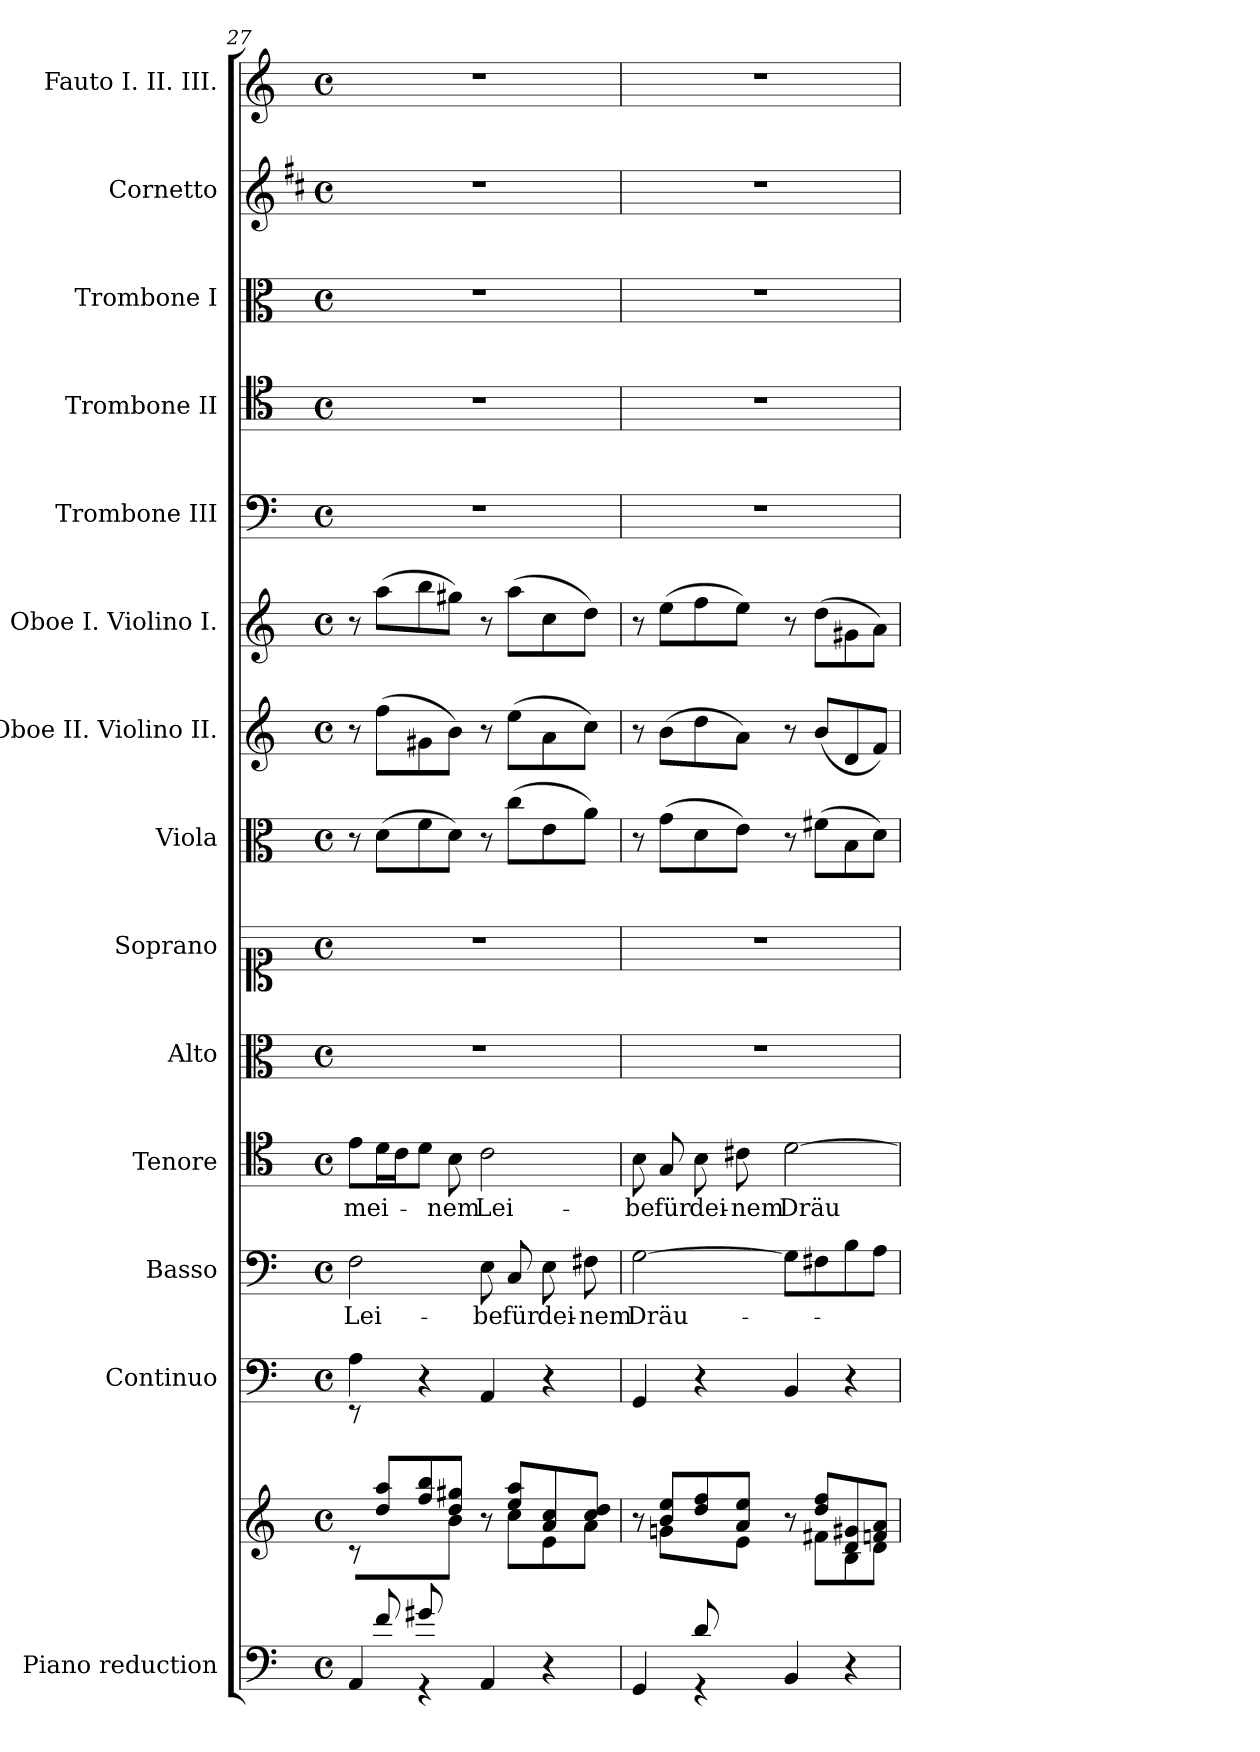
**kern	**kern	**kern	**kern	**text	**kern	**text	**kern	**kern	**kern	**kern	**kern	**kern	**kern	**kern	**kern	**kern
*part14	*part14	*part13	*part12	*part12	*part11	*part11	*part10	*part9	*part8	*part7	*part6	*part5	*part4	*part3	*part2	*part1
*staff15	*staff14	*staff13	*staff12	*staff12	*staff11	*staff11	*staff10	*staff9	*staff8	*staff7	*staff6	*staff5	*staff4	*staff3	*staff2	*staff1
*I"Piano reduction	*	*I"Continuo	*I"Basso	*	*I"Tenore	*	*I"Alto	*I"Soprano	*I"Viola	*I"Oboe II. Violino II.	*I"Oboe I. Violino I.	*I"Trombone III	*I"Trombone II	*I"Trombone I	*I"Cornetto	*I"Fauto I. II. III.
*I'Pno	*	*	*	*	*	*	*	*	*	*	*I'Ob	*I'Trb	*I'Trb	*I'Trb	*	*
*clefF4	*clefG2	*clefF4	*clefF4	*	*clefC4	*	*clefC3	*clefC1	*clefC3	*clefG2	*clefG2	*clefF4	*clefC4	*clefC3	*clefG2	*clefG2
*	*	*	*	*	*	*	*	*	*	*	*	*	*ITrd7c12	*ITrd7c12	*ITrd1c2	*
*k[]	*k[]	*k[]	*k[]	*	*k[]	*	*k[]	*k[]	*k[]	*k[]	*k[]	*k[]	*k[]	*k[]	*k[]	*k[]
*M4/4	*M4/4	*M4/4	*M4/4	*	*M4/4	*	*M4/4	*M4/4	*M4/4	*M4/4	*M4/4	*M4/4	*M4/4	*M4/4	*M4/4	*M4/4
*met(c)	*met(c)	*met(c)	*met(c)	*	*met(c)	*	*met(c)	*met(c)	*met(c)	*met(c)	*met(c)	*met(c)	*met(c)	*met(c)	*met(c)	*met(c)
=27	=27	=27	=27	=27	=27	=27	=27	=27	=27	=27	=27	=27	=27	=27	=27	=27
*^	*^	*	*	*	*	*	*	*	*	*	*	*	*	*	*	*
!	!	!	!	!	!	!LO:LY:b	!	!LO:LY:b	!	!	!	!	!	!	!	!	!	!
8ryy	4AA/	8rc	8raaaa	4A\	2F\	Lei-	8e\L	mei-	1r	1r	8r	8r	8r	1r	1r	1r	1r	1r
8f/L	.	8dd/ 8aa/L	4ryy	.	.	.	16d\L	.	.	.	(>8d\L	(>8ff\L	(>8aa\L	.	.	.	.	.
.	.	.	.	.	.	.	16c\J	.	.	.	.	.	.	.	.	.	.	.
8g#X/	4r	8ff/ 8bb/	.	4r	.	.	8d\J	.	.	.	8f\	8g#X\	8bb\	.	.	.	.	.
!	!	!	!	!	!	!	!	!LO:LY:b	!	!	!	!	!	!	!	!	!	!
2ryy	.	8dd/ 8gg#X/J	8b\J	.	.	.	8B\	-nem	.	.	8d\J)	8b\J)	8gg#X\J)	.	.	.	.	.
!	!	!	!	!	!	!LO:LY:b	!	!LO:LY:b	!	!	!	!	!	!	!	!	!	!
.	4AA/	8r	8ryy	4AA/	8E\	be	2c\	Lei-	.	.	8r	8r	8r	.	.	.	.	.
!	!	!	!	!	!	!LO:LY:b	!	!	!	!	!	!	!	!	!	!	!	!
.	.	8ee/ 8aa/L	8cc\L	.	8C/	für	.	.	.	.	(>8cc\L	(>8ee\L	(>8aa\L	.	.	.	.	.
!	!	!	!	!	!	!LO:LY:b	!	!	!	!	!	!	!	!	!	!	!	!
.	4r	8a/ 8cc/	8e\	4r	8E\	dei-	.	.	.	.	8e\	8a\	8cc\	.	.	.	.	.
!	!	!	!	!	!	!LO:LY:b	!	!	!	!	!	!	!	!	!	!	!	!
8ryy	.	8cc/ 8dd/J	8a\J	.	8F#X\	nem	.	.	.	.	8a\J)	8cc\J)	8dd\J)	.	.	.	.	.
=28	=28	=28	=28	=28	=28	=28	=28	=28	=28	=28	=28	=28	=28	=28	=28	=28	=28	=28
!	!	!	!	!	!	!LO:LY:b	!	!LO:LY:b	!	!	!	!	!	!	!	!	!	!
4ryy	4GG/	8r	8ryy	4GG/	[2G\	Dräu-	8B\	be	1r	1r	8r	8r	8r	1r	1r	1r	1r	1r
!	!	!	!	!	!	!	!	!LO:LY:b	!	!	!	!	!	!	!	!	!	!
.	.	8b/ 8ee/L	8gn\L	.	.	.	8G/	für	.	.	(>8g\L	(>8b\L	(>8ee\L	.	.	.	.	.
!	!	!	!	!	!	!	!	!LO:LY:b	!	!	!	!	!	!	!	!	!	!
8d/	4r	8dd/ 8ff/	8ryy	4r	.	.	8B\	dei-	.	.	8d\	8dd\	8ff\	.	.	.	.	.
!	!	!	!	!	!	!	!	!LO:LY:b	!	!	!	!	!	!	!	!	!	!
2ryy	.	8a/ 8ee/J	8e\J	.	.	.	8c#X\	nem	.	.	8e\J)	8a\J)	8ee\J)	.	.	.	.	.
!	!	!	!	!	!	!	!	!LO:LY:b	!	!	!	!	!	!	!	!	!	!
.	4BB/	8r	8ryy	4BB/	8G\L]	.	[2d\	Dräu-	.	.	8r	8r	8r	.	.	.	.	.
.	.	8dd/ 8ff/L	8f#X\L	.	8F#X\	.	.	.	.	.	(>8f#X\L	(<8b/L	(>8dd\L	.	.	.	.	.
.	4r	8d/ 8g#X/	8B\	4r	8B\	.	.	.	.	.	8B\	8d/	8g#X\	.	.	.	.	.
8ryy	.	8fn/ 8a/J	8d\J	.	8A\J	.	.	.	.	.	8d\J)	8f/J)	8a\J)	.	.	.	.	.
*v	*v	*	*	*	*	*	*	*	*	*	*	*	*	*	*	*	*	*
*	*v	*v	*	*	*	*	*	*	*	*	*	*	*	*	*	*	*
=	=	=	=	=	=	=	=	=	=	=	=	=	=	=	=	=
*-	*-	*-	*-	*-	*-	*-	*-	*-	*-	*-	*-	*-	*-	*-	*-	*-
